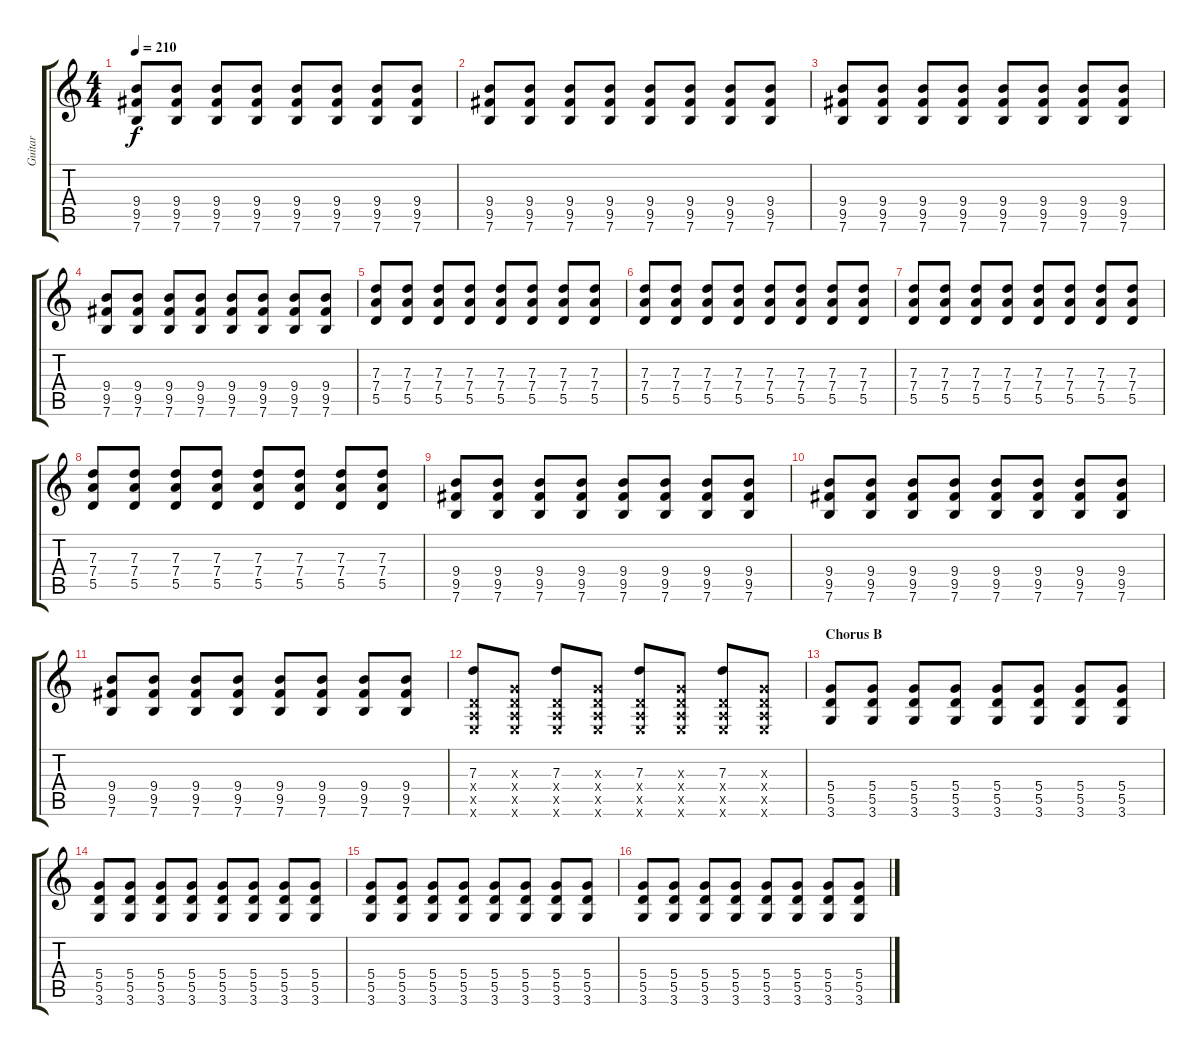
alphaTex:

\track ("Guitar" "Guitar") {instrument overdrivenguitar}
\staff {score tabs}
\tuning (E4 B3 G3 D3 A2 E2) {hide}
\ts (4 4)
\tempo 210
\clef g2
\ks c
(9.4 9.5 7.6).8{dy f} (9.4 9.5 7.6).8 (9.4 9.5 7.6).8 (9.4 9.5 7.6).8 (9.4 9.5 7.6).8 (9.4 9.5 7.6).8 (9.4 9.5 7.6).8 (9.4 9.5 7.6).8 |
(9.4 9.5 7.6).8 (9.4 9.5 7.6).8 (9.4 9.5 7.6).8 (9.4 9.5 7.6).8 (9.4 9.5 7.6).8 (9.4 9.5 7.6).8 (9.4 9.5 7.6).8 (9.4 9.5 7.6).8 |
(9.4 9.5 7.6).8 (9.4 9.5 7.6).8 (9.4 9.5 7.6).8 (9.4 9.5 7.6).8 (9.4 9.5 7.6).8 (9.4 9.5 7.6).8 (9.4 9.5 7.6).8 (9.4 9.5 7.6).8 |
(9.4 9.5 7.6).8 (9.4 9.5 7.6).8 (9.4 9.5 7.6).8 (9.4 9.5 7.6).8 (9.4 9.5 7.6).8 (9.4 9.5 7.6).8 (9.4 9.5 7.6).8 (9.4 9.5 7.6).8 |
(7.3 7.4 5.5).8 (7.3 7.4 5.5).8 (7.3 7.4 5.5).8 (7.3 7.4 5.5).8 (7.3 7.4 5.5).8 (7.3 7.4 5.5).8 (7.3 7.4 5.5).8 (7.3 7.4 5.5).8 |
(7.3 7.4 5.5).8 (7.3 7.4 5.5).8 (7.3 7.4 5.5).8 (7.3 7.4 5.5).8 (7.3 7.4 5.5).8 (7.3 7.4 5.5).8 (7.3 7.4 5.5).8 (7.3 7.4 5.5).8 |
(7.3 7.4 5.5).8 (7.3 7.4 5.5).8 (7.3 7.4 5.5).8 (7.3 7.4 5.5).8 (7.3 7.4 5.5).8 (7.3 7.4 5.5).8 (7.3 7.4 5.5).8 (7.3 7.4 5.5).8 |
(7.3 7.4 5.5).8 (7.3 7.4 5.5).8 (7.3 7.4 5.5).8 (7.3 7.4 5.5).8 (7.3 7.4 5.5).8 (7.3 7.4 5.5).8 (7.3 7.4 5.5).8 (7.3 7.4 5.5).8 |
(9.4 9.5 7.6).8 (9.4 9.5 7.6).8 (9.4 9.5 7.6).8 (9.4 9.5 7.6).8 (9.4 9.5 7.6).8 (9.4 9.5 7.6).8 (9.4 9.5 7.6).8 (9.4 9.5 7.6).8 |
(9.4 9.5 7.6).8 (9.4 9.5 7.6).8 (9.4 9.5 7.6).8 (9.4 9.5 7.6).8 (9.4 9.5 7.6).8 (9.4 9.5 7.6).8 (9.4 9.5 7.6).8 (9.4 9.5 7.6).8 |
(9.4 9.5 7.6).8 (9.4 9.5 7.6).8 (9.4 9.5 7.6).8 (9.4 9.5 7.6).8 (9.4 9.5 7.6).8 (9.4 9.5 7.6).8 (9.4 9.5 7.6).8 (9.4 9.5 7.6).8 |
(7.3 0.4{x} 0.5{x} 0.6{x}).8 (0.3{x} 0.4{x} 0.5{x} 0.6{x}).8 (7.3 0.4{x} 0.5{x} 0.6{x}).8 (0.3{x} 0.4{x} 0.5{x} 0.6{x}).8 (7.3 0.4{x} 0.5{x} 0.6{x}).8 (0.3{x} 0.4{x} 0.5{x} 0.6{x}).8 (7.3 0.4{x} 0.5{x} 0.6{x}).8 (0.3{x} 0.4{x} 0.5{x} 0.6{x}).8 |
\section ("" "Chorus B")
(5.4 5.5 3.6).8 (5.4 5.5 3.6).8 (5.4 5.5 3.6).8 (5.4 5.5 3.6).8 (5.4 5.5 3.6).8 (5.4 5.5 3.6).8 (5.4 5.5 3.6).8 (5.4 5.5 3.6).8 |
(5.4 5.5 3.6).8 (5.4 5.5 3.6).8 (5.4 5.5 3.6).8 (5.4 5.5 3.6).8 (5.4 5.5 3.6).8 (5.4 5.5 3.6).8 (5.4 5.5 3.6).8 (5.4 5.5 3.6).8 |
(5.4 5.5 3.6).8 (5.4 5.5 3.6).8 (5.4 5.5 3.6).8 (5.4 5.5 3.6).8 (5.4 5.5 3.6).8 (5.4 5.5 3.6).8 (5.4 5.5 3.6).8 (5.4 5.5 3.6).8 |
(5.4 5.5 3.6).8 (5.4 5.5 3.6).8 (5.4 5.5 3.6).8 (5.4 5.5 3.6).8 (5.4 5.5 3.6).8 (5.4 5.5 3.6).8 (5.4 5.5 3.6).8 (5.4 5.5 3.6).8
